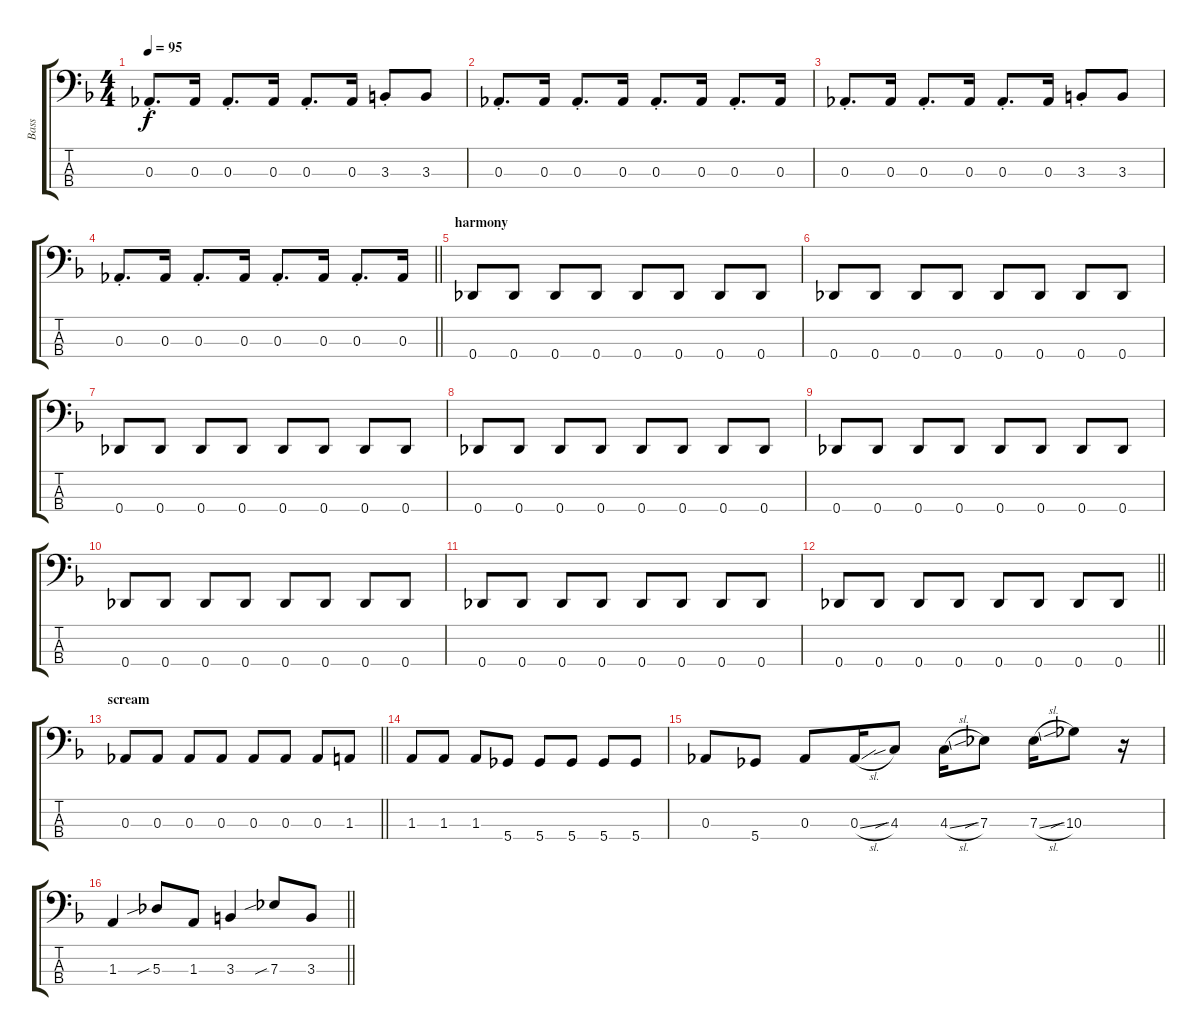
\track ("Bass" "Bass") {instrument electricbassfinger}
\staff {score tabs}
\tuning (Gb2 Db2 Ab1 Db1) {hide}
\ts (4 4)
\tempo 95
\clef f4
\ks dminor
0.3{st}.8{d dy f} 0.3.16 0.3{st}.8{d} 0.3.16 0.3{st}.8{d} 0.3.16 3.3{st}.8 3.3.8 |
0.3{st}.8{d} 0.3.16 0.3{st}.8{d} 0.3.16 0.3{st}.8{d} 0.3.16 0.3{st}.8{d} 0.3.16 |
0.3{st}.8{d} 0.3.16 0.3{st}.8{d} 0.3.16 0.3{st}.8{d} 0.3.16 3.3{st}.8 3.3.8 |
\barLineRight lightlight
0.3{st}.8{d} 0.3.16 0.3{st}.8{d} 0.3.16 0.3{st}.8{d} 0.3.16 0.3{st}.8{d} 0.3.16 |
\section ("" "harmony ")
0.4.8 0.4.8 0.4.8 0.4.8 0.4.8 0.4.8 0.4.8 0.4.8 |
0.4.8 0.4.8 0.4.8 0.4.8 0.4.8 0.4.8 0.4.8 0.4.8 |
0.4.8 0.4.8 0.4.8 0.4.8 0.4.8 0.4.8 0.4.8 0.4.8 |
0.4.8 0.4.8 0.4.8 0.4.8 0.4.8 0.4.8 0.4.8 0.4.8 |
0.4.8 0.4.8 0.4.8 0.4.8 0.4.8 0.4.8 0.4.8 0.4.8 |
0.4.8 0.4.8 0.4.8 0.4.8 0.4.8 0.4.8 0.4.8 0.4.8 |
0.4.8 0.4.8 0.4.8 0.4.8 0.4.8 0.4.8 0.4.8 0.4.8 |
\barLineRight lightlight
0.4.8 0.4.8 0.4.8 0.4.8 0.4.8 0.4.8 0.4.8 0.4.8 |
\section ("" "scream")
\barLineRight lightlight
0.3.8 0.3.8 0.3.8 0.3.8 0.3.8 0.3.8 0.3.8 1.3.8 |
1.3.8 1.3.8 1.3.8 5.4.8 5.4.8 5.4.8 5.4.8 5.4.8 |
0.3.8 5.4.8 0.3.8 0.3{sl}.16 4.3{sib}.8 4.3{sl}.16 7.3{sib}.8 7.3{sl}.16 10.3{sib}.8 r.16 |
\barLineRight lightlight
1.3.4 5.3{sib}.8 1.3.8 3.3.4 7.3{sib}.8 3.3.8
